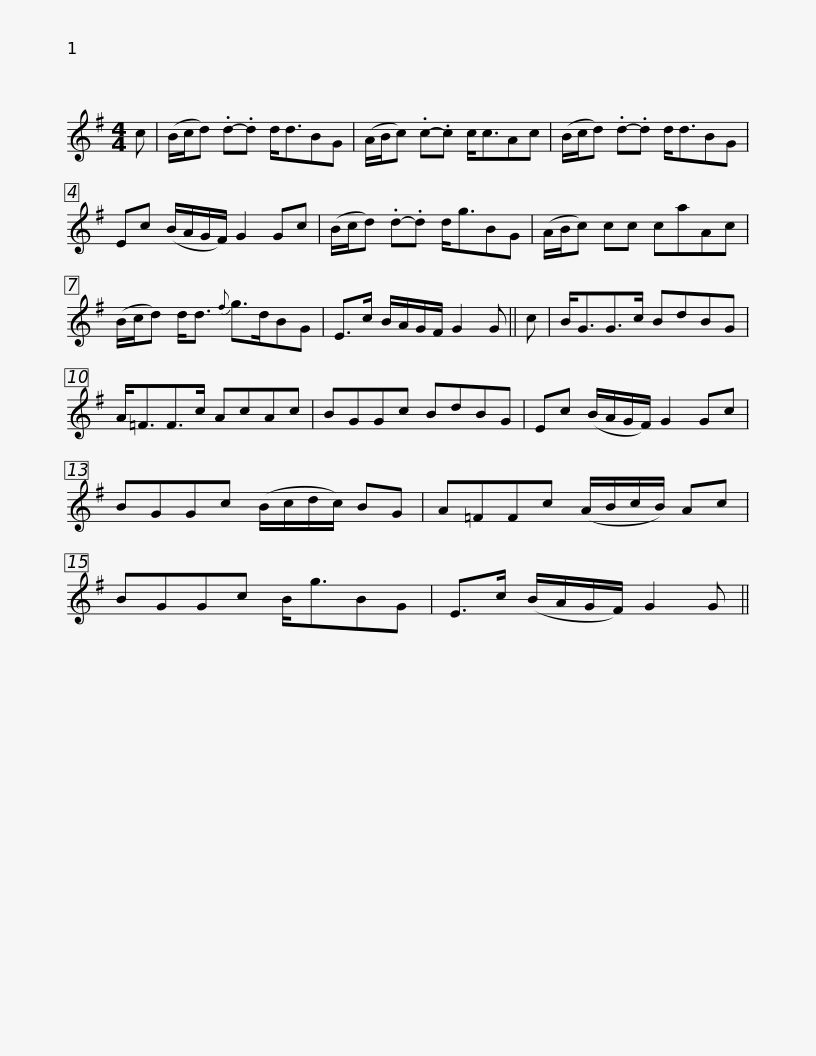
X:1
L:1/8
M:4/4
I:linebreak $
K:G
V:1 treble
V:1
 c | (B/c/d) .d-.d d<dBG | (A/B/c) .c-.c c<cAc | (B/c/d) .d-.d d<dBG | Ec (B/A/G/F/) G2 Gc |$ %5
 (B/c/d) .d-.d d<gBG | (A/B/c) cc caAc | (B/c/d) d<d{f} g>dBG | E>c B/A/G/F/ G2 G || c |$ %10
 B<GG>c BdBG | A<=FF>c AcAc | BGGc BdBG | Ec (B/A/G/F/) G2 Gc | BGGc (B/c/d/c/) BG |$ %15
 A=FFc (A/B/c/B/) Ac | BGGc B<gBG | E>c (B/A/G/F/) G2 G || %18
